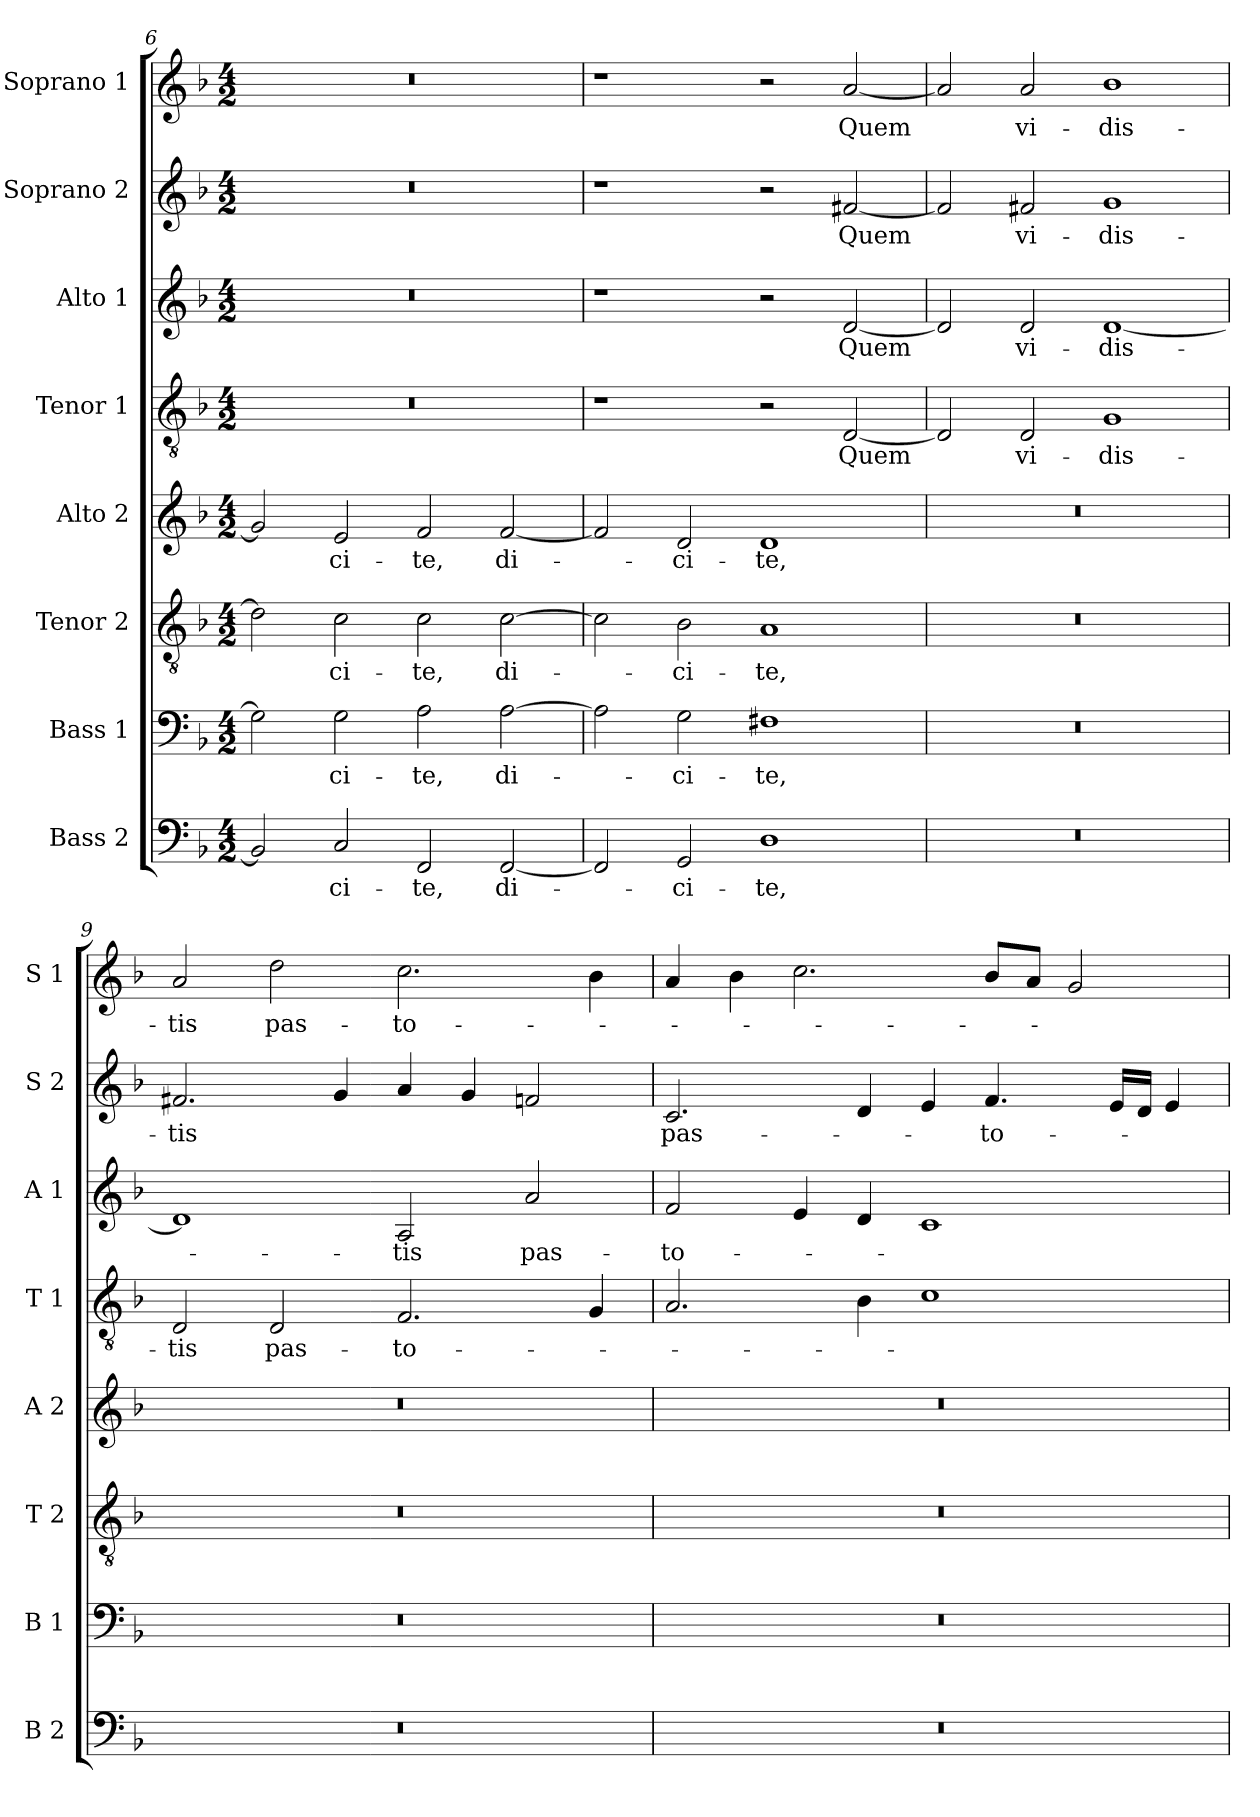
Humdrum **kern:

**kern	**text	**kern	**text	**kern	**text	**kern	**text	**kern	**text	**kern	**text	**kern	**text	**kern	**text
*part8	*part8	*part7	*part7	*part6	*part6	*part5	*part5	*part4	*part4	*part3	*part3	*part2	*part2	*part1	*part1
*staff8	*staff8	*staff7	*staff7	*staff6	*staff6	*staff5	*staff5	*staff4	*staff4	*staff3	*staff3	*staff2	*staff2	*staff1	*staff1
*I"Bass 2	*	*I"Bass 1	*	*I"Tenor 2	*	*I"Alto 2	*	*I"Tenor 1	*	*I"Alto 1	*	*I"Soprano 2	*	*I"Soprano 1	*
*I'B 2	*	*I'B 1	*	*I'T 2	*	*I'A 2	*	*I'T 1	*	*I'A 1	*	*I'S 2	*	*I'S 1	*
*clefF4	*	*clefF4	*	*clefGv2	*	*clefG2	*	*clefGv2	*	*clefG2	*	*clefG2	*	*clefG2	*
*k[b-]	*	*k[b-]	*	*k[b-]	*	*k[b-]	*	*k[b-]	*	*k[b-]	*	*k[b-]	*	*k[b-]	*
*F:	*	*F:	*	*F:	*	*F:	*	*F:	*	*F:	*	*F:	*	*F:	*
*M4/2	*	*M4/2	*	*M4/2	*	*M4/2	*	*M4/2	*	*M4/2	*	*M4/2	*	*M4/2	*
=6	=6	=6	=6	=6	=6	=6	=6	=6	=6	=6	=6	=6	=6	=6	=6
2BBn/]	.	2G\]	.	2d\]	.	2g/]	.	0r	.	0r	.	0r	.	0r	.
!	!LO:LY:b	!	!LO:LY:b	!	!LO:LY:b	!	!LO:LY:b	!	!	!	!	!	!	!	!
2C/	-ci-	2G\	-ci-	2c\	-ci-	2e/	-ci-	.	.	.	.	.	.	.	.
!	!LO:LY:b	!	!LO:LY:b	!	!LO:LY:b	!	!LO:LY:b	!	!	!	!	!	!	!	!
2FF/	-te,	2A\	-te,	2c\	-te,	2f/	-te,	.	.	.	.	.	.	.	.
!	!LO:LY:b	!	!LO:LY:b	!	!LO:LY:b	!	!LO:LY:b	!	!	!	!	!	!	!	!
[2FF/	di-	[2A\	di-	[2c\	di-	[2f/	di-	.	.	.	.	.	.	.	.
=7	=7	=7	=7	=7	=7	=7	=7	=7	=7	=7	=7	=7	=7	=7	=7
2FF/]	.	2A\]	.	2c\]	.	2f/]	.	1r	.	1r	.	1r	.	1r	.
!	!LO:LY:b	!	!LO:LY:b	!	!LO:LY:b	!	!LO:LY:b	!	!	!	!	!	!	!	!
2GG/	-ci-	2G\	-ci-	2B-\	-ci-	2d/	-ci-	.	.	.	.	.	.	.	.
!	!LO:LY:b	!	!LO:LY:b	!	!LO:LY:b	!	!LO:LY:b	!	!	!	!	!	!	!	!
1D	-te,	1F#X	-te,	1A	-te,	1d	-te,	2r	.	2r	.	2r	.	2r	.
!	!	!	!	!	!	!	!	!	!LO:LY:b	!	!LO:LY:b	!	!LO:LY:b	!	!LO:LY:b
.	.	.	.	.	.	.	.	[2D/	Quem	[2d/	Quem	[2f#X/	Quem	[2a/	Quem
=8	=8	=8	=8	=8	=8	=8	=8	=8	=8	=8	=8	=8	=8	=8	=8
0r	.	0r	.	0r	.	0r	.	2D/]	.	2d/]	.	2f#/]	.	2a/]	.
!	!	!	!	!	!	!	!	!	!LO:LY:b	!	!LO:LY:b	!	!LO:LY:b	!	!LO:LY:b
.	.	.	.	.	.	.	.	2D/	vi-	2d/	vi-	2f#X/	vi-	2a/	vi-
!	!	!	!	!	!	!	!	!	!LO:LY:b	!	!LO:LY:b	!	!LO:LY:b	!	!LO:LY:b
.	.	.	.	.	.	.	.	1G	-dis-	[1d	-dis-	1g	-dis-	1b-	-dis-
!!LO:PB:g=z
=9	=9	=9	=9	=9	=9	=9	=9	=9	=9	=9	=9	=9	=9	=9	=9
!	!	!	!	!	!	!	!	!	!LO:LY:b	!	!	!	!LO:LY:b	!	!LO:LY:b
0r	.	0r	.	0r	.	0r	.	2D/	-tis	1d]	.	2.f#X/	-tis	2a/	-tis
!	!	!	!	!	!	!	!	!	!LO:LY:b	!	!	!	!	!	!LO:LY:b
.	.	.	.	.	.	.	.	2D/	pas-	.	.	.	.	2dd\	pas-
.	.	.	.	.	.	.	.	.	.	.	.	4g/	.	.	.
!	!	!	!	!	!	!	!	!	!LO:LY:b	!	!LO:LY:b	!	!	!	!LO:LY:b
.	.	.	.	.	.	.	.	2.F/	-to-	2A/	-tis	4a/	.	2.cc\	-to-
.	.	.	.	.	.	.	.	.	.	.	.	4g/	.	.	.
!	!	!	!	!	!	!	!	!	!	!	!LO:LY:b	!	!	!	!
.	.	.	.	.	.	.	.	.	.	2a/	pas-	2fn/	.	.	.
.	.	.	.	.	.	.	.	4G/	.	.	.	.	.	4b-\	.
=10	=10	=10	=10	=10	=10	=10	=10	=10	=10	=10	=10	=10	=10	=10	=10
!	!	!	!	!	!	!	!	!	!	!	!LO:LY:b	!	!LO:LY:b	!	!
0r	.	0r	.	0r	.	0r	.	2.A/	.	2f/	-to-	2.c/	pas-	4a/	.
.	.	.	.	.	.	.	.	.	.	.	.	.	.	4b-\	.
.	.	.	.	.	.	.	.	.	.	4e/	.	.	.	2.cc\	.
.	.	.	.	.	.	.	.	4B-\	.	4d/	.	4d/	.	.	.
.	.	.	.	.	.	.	.	1c	.	1c	.	4e/	.	.	.
!	!	!	!	!	!	!	!	!	!	!	!	!	!LO:LY:b	!	!
.	.	.	.	.	.	.	.	.	.	.	.	4.f/	-to-	8b-/L	.
.	.	.	.	.	.	.	.	.	.	.	.	.	.	8a/J	.
.	.	.	.	.	.	.	.	.	.	.	.	.	.	2g/	.
.	.	.	.	.	.	.	.	.	.	.	.	16e/LL	.	.	.
.	.	.	.	.	.	.	.	.	.	.	.	16d/JJ	.	.	.
.	.	.	.	.	.	.	.	.	.	.	.	4e/	.	.	.
=	=	=	=	=	=	=	=	=	=	=	=	=	=	=	=
*-	*-	*-	*-	*-	*-	*-	*-	*-	*-	*-	*-	*-	*-	*-	*-
